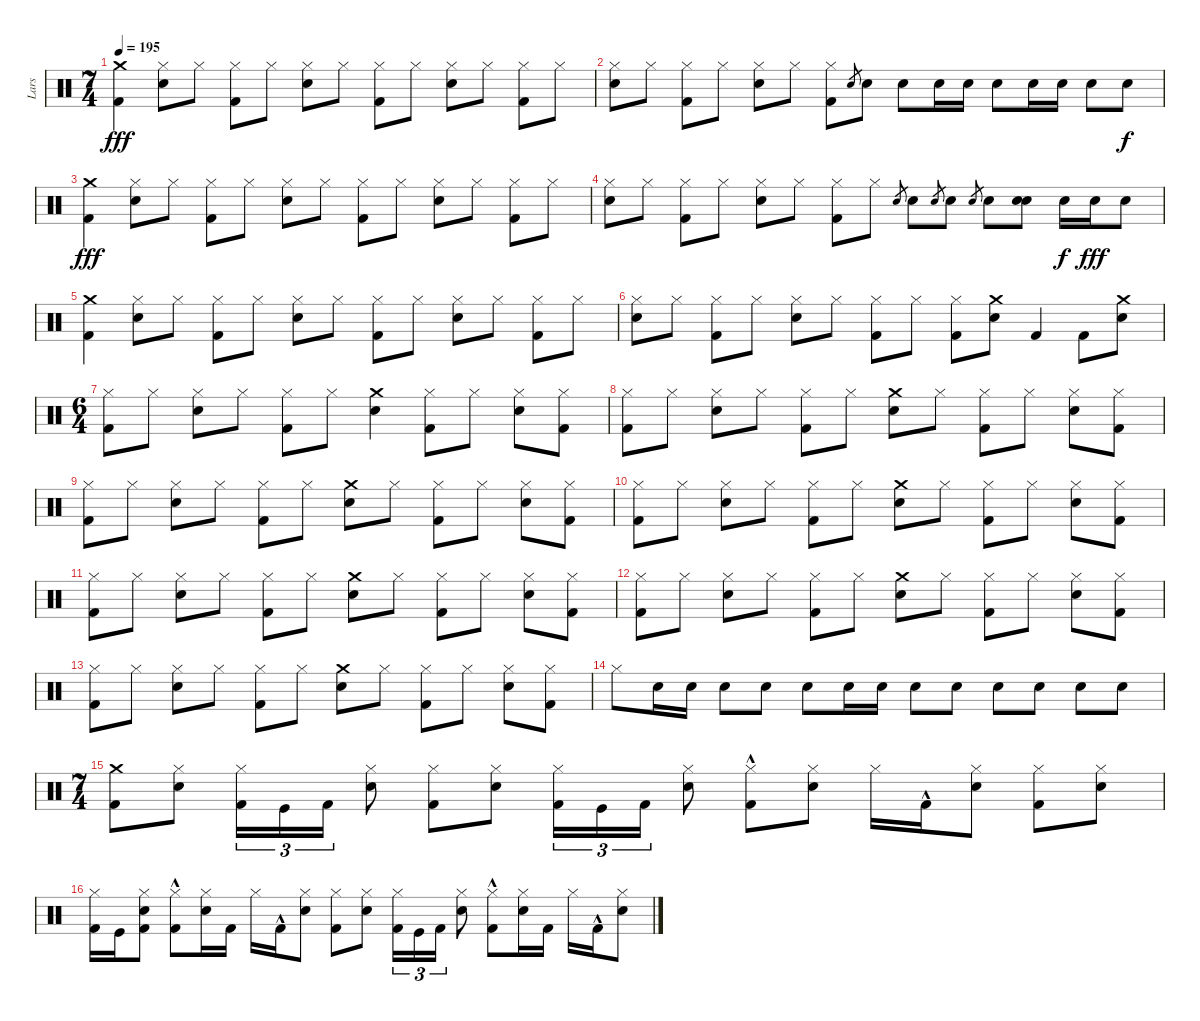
\track ("Lars" "Lars") {instrument percussion}
\staff {score}
\articulation defaults
\ts (7 4)
\tempo 195
\clef neutral
\ks c
("Kick (hit) 2" "Crash medium (hit)").4{dy fff} ("Hi-Hat (closed)" "Snare (hit) 2").8 "Hi-Hat (closed)".8 ("Hi-Hat (closed)" "Kick (hit) 2").8 "Hi-Hat (closed)".8 ("Snare (hit) 2" "Hi-Hat (closed)").8 "Hi-Hat (closed)".8 ("Hi-Hat (closed)" "Kick (hit) 2").8 "Hi-Hat (closed)".8 ("Snare (hit) 2" "Hi-Hat (closed)").8 "Hi-Hat (closed)".8 ("Hi-Hat (closed)" "Kick (hit) 2").8 "Hi-Hat (closed)".8 |
("Hi-Hat (closed)" "Snare (hit) 2").8 "Hi-Hat (closed)".8 ("Hi-Hat (closed)" "Kick (hit) 2").8 "Hi-Hat (closed)".8 ("Hi-Hat (closed)" "Snare (hit) 2").8 "Hi-Hat (closed)".8 ("Hi-Hat (closed)" "Kick (hit) 2").8 "Snare (hit) 2".8{gr} "Snare (hit) 2".8 "Snare (hit) 2".8 "Snare (hit) 2".16 "Snare (hit) 2".16 "Snare (hit) 2".8 "Snare (hit) 2".16 "Snare (hit) 2".16 "Snare (hit) 2".8 "Snare (hit) 2".8{dy f} |
("Kick (hit) 2" "Crash medium (hit)").4{dy fff} ("Hi-Hat (closed)" "Snare (hit) 2").8 "Hi-Hat (closed)".8 ("Hi-Hat (closed)" "Kick (hit) 2").8 "Hi-Hat (closed)".8 ("Snare (hit) 2" "Hi-Hat (closed)").8 "Hi-Hat (closed)".8 ("Hi-Hat (closed)" "Kick (hit) 2").8 "Hi-Hat (closed)".8 ("Snare (hit) 2" "Hi-Hat (closed)").8 "Hi-Hat (closed)".8 ("Hi-Hat (closed)" "Kick (hit) 2").8 "Hi-Hat (closed)".8 |
("Hi-Hat (closed)" "Snare (hit) 2").8 "Hi-Hat (closed)".8 ("Hi-Hat (closed)" "Kick (hit) 2").8 "Hi-Hat (closed)".8 ("Hi-Hat (closed)" "Snare (hit) 2").8 "Hi-Hat (closed)".8 ("Hi-Hat (closed)" "Kick (hit) 2").8 "Hi-Hat (closed)".8 "Snare (hit) 2".8{gr} "Snare (hit) 2".8 "Snare (hit) 2".8{gr} "Snare (hit) 2".8 "Snare (hit) 2".8{gr} "Snare (hit) 2".8 ("Snare (hit) 2" "Snare (hit) 2").8 "Snare (hit) 2".16{dy f} "Snare (hit) 2".16{dy fff} "Snare (hit) 2".8 |
("Kick (hit) 2" "Crash medium (hit)").4 ("Hi-Hat (closed)" "Snare (hit) 2").8 "Hi-Hat (closed)".8 ("Kick (hit) 2" "Hi-Hat (closed)").8 "Hi-Hat (closed)".8 ("Snare (hit) 2" "Hi-Hat (closed)").8 "Hi-Hat (closed)".8 ("Kick (hit) 2" "Hi-Hat (closed)").8 "Hi-Hat (closed)".8 ("Snare (hit) 2" "Hi-Hat (closed)").8 "Hi-Hat (closed)".8 ("Kick (hit) 2" "Hi-Hat (closed)").8 "Hi-Hat (closed)".8 |
("Hi-Hat (closed)" "Snare (hit) 2").8 "Hi-Hat (closed)".8 ("Hi-Hat (closed)" "Kick (hit) 2").8 "Hi-Hat (closed)".8 ("Snare (hit) 2" "Hi-Hat (closed)").8 "Hi-Hat (closed)".8 ("Hi-Hat (closed)" "Kick (hit) 2").8 "Hi-Hat (closed)".8 ("Hi-Hat (closed)" "Kick (hit) 2").8 ("Crash medium (hit)" "Snare (hit) 2").8 "Kick (hit) 2".4 "Kick (hit) 2".8 ("Snare (hit) 2" "Crash medium (hit)").8 |
\ts (6 4)
("Hi-Hat (closed)" "Kick (hit) 2").8 "Hi-Hat (closed)".8 ("Snare (hit) 2" "Hi-Hat (closed)").8 "Hi-Hat (closed)".8 ("Hi-Hat (closed)" "Kick (hit) 2").8 "Hi-Hat (closed)".8 ("Snare (hit) 2" "Crash medium (hit)").4 ("Hi-Hat (closed)" "Kick (hit) 2").8 "Hi-Hat (closed)".8 ("Snare (hit) 2" "Hi-Hat (closed)").8 ("Kick (hit) 2" "Hi-Hat (closed)").8 |
("Hi-Hat (closed)" "Kick (hit) 2").8 "Hi-Hat (closed)".8 ("Snare (hit) 2" "Hi-Hat (closed)").8 "Hi-Hat (closed)".8 ("Hi-Hat (closed)" "Kick (hit) 2").8 "Hi-Hat (closed)".8 ("Crash medium (hit)" "Snare (hit) 2").8 "Hi-Hat (closed)".8 ("Hi-Hat (closed)" "Kick (hit) 2").8 "Hi-Hat (closed)".8 ("Snare (hit) 2" "Hi-Hat (closed)").8 ("Kick (hit) 2" "Hi-Hat (closed)").8 |
("Hi-Hat (closed)" "Kick (hit) 2").8 "Hi-Hat (closed)".8 ("Snare (hit) 2" "Hi-Hat (closed)").8 "Hi-Hat (closed)".8 ("Hi-Hat (closed)" "Kick (hit) 2").8 "Hi-Hat (closed)".8 ("Crash medium (hit)" "Snare (hit) 2").8 "Hi-Hat (closed)".8 ("Hi-Hat (closed)" "Kick (hit) 2").8 "Hi-Hat (closed)".8 ("Snare (hit) 2" "Hi-Hat (closed)").8 ("Kick (hit) 2" "Hi-Hat (closed)").8 |
("Hi-Hat (closed)" "Kick (hit) 2").8 "Hi-Hat (closed)".8 ("Snare (hit) 2" "Hi-Hat (closed)").8 "Hi-Hat (closed)".8 ("Hi-Hat (closed)" "Kick (hit) 2").8 "Hi-Hat (closed)".8 ("Crash medium (hit)" "Snare (hit) 2").8 "Hi-Hat (closed)".8 ("Hi-Hat (closed)" "Kick (hit) 2").8 "Hi-Hat (closed)".8 ("Snare (hit) 2" "Hi-Hat (closed)").8 ("Kick (hit) 2" "Hi-Hat (closed)").8 |
("Hi-Hat (closed)" "Kick (hit) 2").8 "Hi-Hat (closed)".8 ("Snare (hit) 2" "Hi-Hat (closed)").8 "Hi-Hat (closed)".8 ("Hi-Hat (closed)" "Kick (hit) 2").8 "Hi-Hat (closed)".8 ("Crash medium (hit)" "Snare (hit) 2").8 "Hi-Hat (closed)".8 ("Hi-Hat (closed)" "Kick (hit) 2").8 "Hi-Hat (closed)".8 ("Snare (hit) 2" "Hi-Hat (closed)").8 ("Kick (hit) 2" "Hi-Hat (closed)").8 |
("Hi-Hat (closed)" "Kick (hit) 2").8 "Hi-Hat (closed)".8 ("Snare (hit) 2" "Hi-Hat (closed)").8 "Hi-Hat (closed)".8 ("Hi-Hat (closed)" "Kick (hit) 2").8 "Hi-Hat (closed)".8 ("Crash medium (hit)" "Snare (hit) 2").8 "Hi-Hat (closed)".8 ("Hi-Hat (closed)" "Kick (hit) 2").8 "Hi-Hat (closed)".8 ("Snare (hit) 2" "Hi-Hat (closed)").8 ("Kick (hit) 2" "Hi-Hat (closed)").8 |
("Hi-Hat (closed)" "Kick (hit) 2").8 "Hi-Hat (closed)".8 ("Snare (hit) 2" "Hi-Hat (closed)").8 "Hi-Hat (closed)".8 ("Hi-Hat (closed)" "Kick (hit) 2").8 "Hi-Hat (closed)".8 ("Crash medium (hit)" "Snare (hit) 2").8 "Hi-Hat (closed)".8 ("Hi-Hat (closed)" "Kick (hit) 2").8 "Hi-Hat (closed)".8 ("Snare (hit) 2" "Hi-Hat (closed)").8 ("Kick (hit) 2" "Hi-Hat (closed)").8 |
"Hi-Hat (closed)".8 "Snare (hit) 2".16 "Snare (hit) 2".16 "Snare (hit) 2".8 "Snare (hit) 2".8 "Snare (hit) 2".8 "Snare (hit) 2".16 "Snare (hit) 2".16 "Snare (hit) 2".8 "Snare (hit) 2".8 "Snare (hit) 2".8 "Snare (hit) 2".8 "Snare (hit) 2".8 "Snare (hit) 2".8 |
\ts (7 4)
("Crash medium (hit)" "Kick (hit) 2").8 ("Snare (hit) 2" "Hi-Hat (closed)").8 ("Hi-Hat (closed)" "Kick (hit) 2").16{tu (3 2)} "Kick (hit)".16{tu (3 2)} "Kick (hit) 2".16{tu (3 2)} ("Snare (hit) 2" "Hi-Hat (closed)").8 ("Hi-Hat (closed)" "Kick (hit) 2").8 ("Snare (hit) 2" "Hi-Hat (closed)").8 ("Hi-Hat (closed)" "Kick (hit) 2").16{tu (3 2)} "Kick (hit)".16{tu (3 2)} "Kick (hit) 2".16{tu (3 2)} ("Snare (hit) 2" "Hi-Hat (closed)").8 ("Hi-Hat (closed)" "Kick (hit) 2"{hac}).8 ("Snare (hit) 2" "Hi-Hat (closed)").8 "Hi-Hat (closed)".16 "Kick (hit) 2"{hac}.16 ("Snare (hit) 2" "Hi-Hat (closed)").8 ("Hi-Hat (closed)" "Kick (hit) 2").8 ("Snare (hit) 2" "Hi-Hat (closed)").8 |
("Hi-Hat (closed)" "Kick (hit) 2").16 "Kick (hit)".16 ("Snare (hit) 2" "Hi-Hat (closed)" "Kick (hit) 2").8 ("Hi-Hat (closed)" "Kick (hit) 2"{hac}).8 ("Snare (hit) 2" "Hi-Hat (closed)").16 "Kick (hit) 2".16 "Hi-Hat (closed)".16 "Kick (hit) 2"{hac}.16 ("Snare (hit) 2" "Hi-Hat (closed)").8 ("Hi-Hat (closed)" "Kick (hit) 2").8 ("Snare (hit) 2" "Hi-Hat (closed)").8 ("Hi-Hat (closed)" "Kick (hit) 2").16{tu (3 2)} "Kick (hit)".16{tu (3 2)} "Kick (hit) 2".16{tu (3 2)} ("Snare (hit) 2" "Hi-Hat (closed)").8 ("Hi-Hat (closed)" "Kick (hit) 2"{hac}).8 ("Snare (hit) 2" "Hi-Hat (closed)").16 "Kick (hit) 2".16 "Hi-Hat (closed)".16 "Kick (hit) 2"{hac}.16 ("Snare (hit) 2" "Hi-Hat (closed)").8
